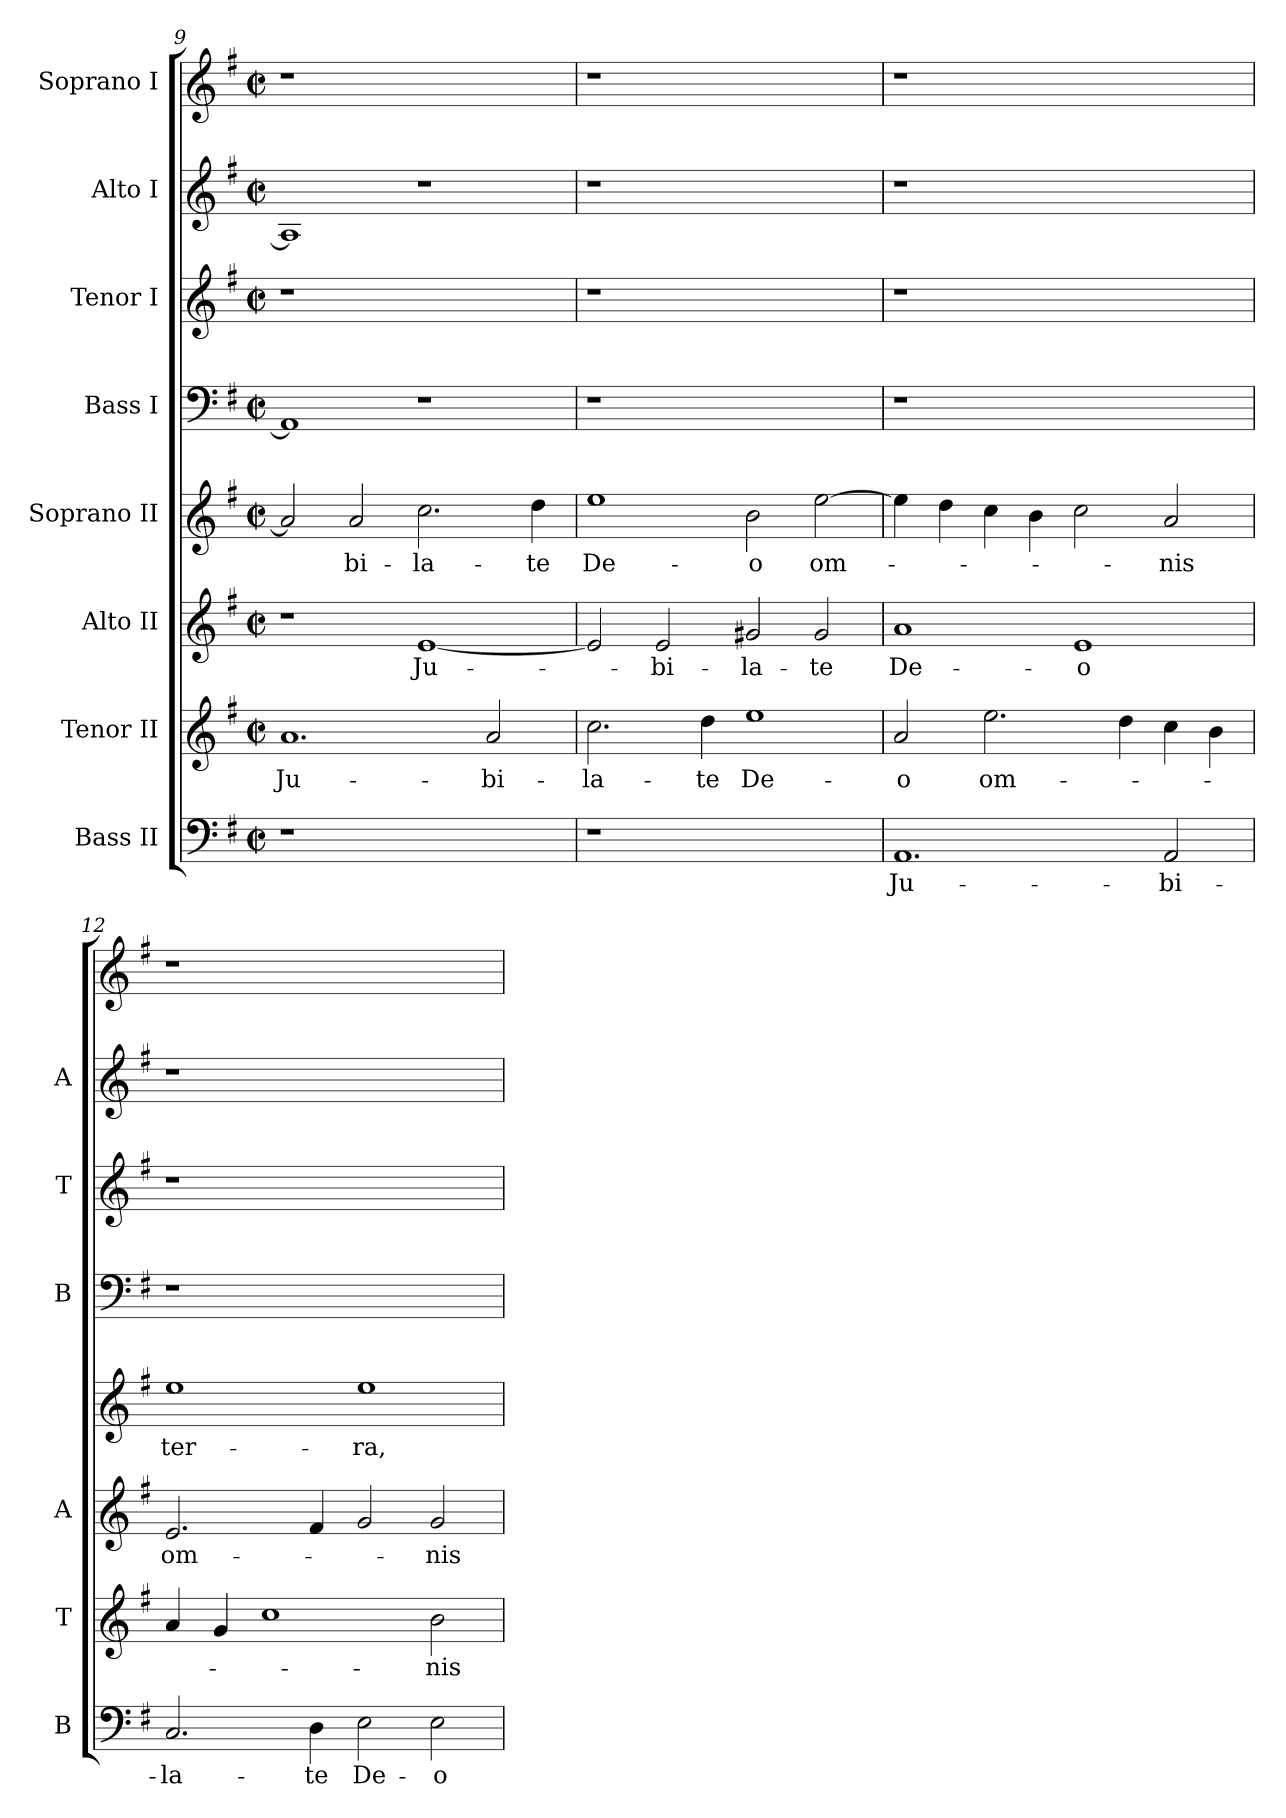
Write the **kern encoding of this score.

**kern	**text	**kern	**text	**kern	**text	**kern	**text	**kern	**text	**kern	**kern	**text	**kern
*part8	*part8	*part7	*part7	*part6	*part6	*part5	*part5	*part4	*part4	*part3	*part2	*part2	*part1
*staff8	*staff8	*staff7	*staff7	*staff6	*staff6	*staff5	*staff5	*staff4	*staff4	*staff3	*staff2	*staff2	*staff1
*I"Bass II	*	*I"Tenor II	*	*I"Alto II	*	*I"Soprano II	*	*I"Bass I	*	*I"Tenor I	*I"Alto I	*	*I"Soprano I
*I'B	*	*I'T	*	*I'A	*	*	*	*I'B	*	*I'T	*I'A	*	*
*clefF4	*	*clefG2	*	*clefG2	*	*clefG2	*	*clefF4	*	*clefG2	*clefG2	*	*clefG2
*	*	*ITrd7c12	*	*	*	*	*	*	*	*ITrd7c12	*	*	*
*k[f#]	*	*k[f#]	*	*k[f#]	*	*k[f#]	*	*k[f#]	*	*k[f#]	*k[f#]	*	*k[f#]
*G:	*	*G:	*	*G:	*	*G:	*	*G:	*	*G:	*G:	*	*G:
*M2/2	*	*M2/2	*	*M2/2	*	*M2/2	*	*M2/2	*	*M2/2	*M2/2	*	*M2/2
*met(c|)	*	*met(c|)	*	*met(c|)	*	*met(c|)	*	*met(c|)	*	*met(c|)	*met(c|)	*	*met(c|)
=9	=9	=9	=9	=9	=9	=9	=9	=9	=9	=9	=9	=9	=9
!LO:N:vis=1	!	!	!LO:LY:b	!	!	!	!	!	!	!LO:N:vis=1	!	!	!LO:N:vis=1
1r	.	1.A	Ju-	1r	.	2a/]	.	1AA]	.	1r	1A]	.	1r
!	!	!	!	!	!	!	!LO:LY:b	!	!	!	!	!	!
.	.	.	.	.	.	2a/	-bi-	.	.	.	.	.	.
!	!	!	!	!	!LO:LY:b	!	!LO:LY:b	!	!	!	!	!	!
1ryy	.	.	.	[<1e	Ju-	2.cc\	-la-	1r	.	1ryy	1r	.	1ryy
!	!	!	!LO:LY:b	!	!	!	!	!	!	!	!	!	!
.	.	2A/	-bi-	.	.	.	.	.	.	.	.	.	.
!	!	!	!	!	!	!	!LO:LY:b	!	!	!	!	!	!
.	.	.	.	.	.	4dd\	-te	.	.	.	.	.	.
!!LO:LB:g=z
=10	=10	=10	=10	=10	=10	=10	=10	=10	=10	=10	=10	=10	=10
!LO:N:vis=1	!	!	!LO:LY:b	!	!	!	!LO:LY:b	!LO:N:vis=1	!	!LO:N:vis=1	!LO:N:vis=1	!	!LO:N:vis=1
1r	.	2.c\	-la-	2e/]	.	1ee	De-	1r	.	1r	1r	.	1r
!	!	!	!	!	!LO:LY:b	!	!	!	!	!	!	!	!
.	.	.	.	2e/	-bi-	.	.	.	.	.	.	.	.
!	!	!	!LO:LY:b	!	!	!	!	!	!	!	!	!	!
.	.	4d\	-te	.	.	.	.	.	.	.	.	.	.
!	!	!	!LO:LY:b	!	!LO:LY:b	!	!LO:LY:b	!	!	!	!	!	!
1ryy	.	1e	De-	2g#X/	-la-	2b\	-o	1ryy	.	1ryy	1ryy	.	1ryy
!	!	!	!	!	!LO:LY:b	!	!LO:LY:b	!	!	!	!	!	!
.	.	.	.	2g#/	-te	[>2ee\	om-	.	.	.	.	.	.
=11	=11	=11	=11	=11	=11	=11	=11	=11	=11	=11	=11	=11	=11
!	!LO:LY:b	!	!LO:LY:b	!	!LO:LY:b	!	!	!LO:N:vis=1	!	!LO:N:vis=1	!LO:N:vis=1	!	!LO:N:vis=1
1.AA	Ju-	2A/	-o	1a	De-	4ee\]	.	1r	.	1r	1r	.	1r
.	.	.	.	.	.	4dd\	.	.	.	.	.	.	.
!	!	!	!LO:LY:b	!	!	!	!	!	!	!	!	!	!
.	.	2.e\	om-	.	.	4cc\	.	.	.	.	.	.	.
.	.	.	.	.	.	4b\	.	.	.	.	.	.	.
!	!	!	!	!	!LO:LY:b	!	!	!	!	!	!	!	!
.	.	.	.	1e	-o	2cc\	.	1ryy	.	1ryy	1ryy	.	1ryy
.	.	4d\	.	.	.	.	.	.	.	.	.	.	.
!	!LO:LY:b	!	!	!	!	!	!LO:LY:b	!	!	!	!	!	!
2AA/	-bi-	4c\	.	.	.	2a/	-nis	.	.	.	.	.	.
.	.	4B\	.	.	.	.	.	.	.	.	.	.	.
=12	=12	=12	=12	=12	=12	=12	=12	=12	=12	=12	=12	=12	=12
!	!LO:LY:b	!	!	!	!LO:LY:b	!	!LO:LY:b	!LO:N:vis=1	!	!LO:N:vis=1	!LO:N:vis=1	!	!LO:N:vis=1
2.C/	-la-	4A/	.	2.e/	om-	1ee	ter-	1r	.	1r	1r	.	1r
.	.	4G/	.	.	.	.	.	.	.	.	.	.	.
.	.	1c	.	.	.	.	.	.	.	.	.	.	.
!	!LO:LY:b	!	!	!	!	!	!	!	!	!	!	!	!
4D\	-te	.	.	4f#/	.	.	.	.	.	.	.	.	.
!	!LO:LY:b	!	!	!	!	!	!LO:LY:b	!	!	!	!	!	!
2E\	De-	.	.	2g/	.	1ee	-ra,	1ryy	.	1ryy	1ryy	.	1ryy
!	!LO:LY:b	!	!LO:LY:b	!	!LO:LY:b	!	!	!	!	!	!	!	!
2E\	-o	2B\	-nis	2g/	-nis	.	.	.	.	.	.	.	.
=	=	=	=	=	=	=	=	=	=	=	=	=	=
*-	*-	*-	*-	*-	*-	*-	*-	*-	*-	*-	*-	*-	*-
